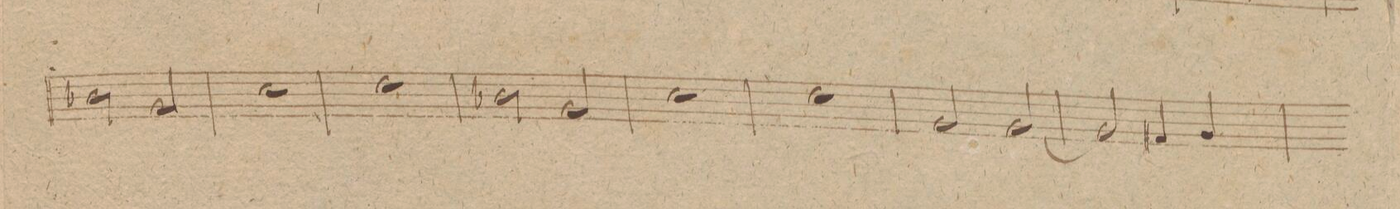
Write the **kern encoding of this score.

**kern	**dynam
*I"Corno. 2do in D	*
*clefG2	*
*k[]	*
*met(c)	*
*M2/2	*
2b-X\	.
2g/	.
=13	=13
1cc	.
=14	=14
1dd	.
=15	=15
2b-X\	.
2g/	.
=16	=16
1cc	.
=17	=17
1dd	.
=18	=18
2g/	.
[2g/	.
=19	=19
2g/]	.
4f#X/	.
4g/	.
=20	=20
*-	*-
